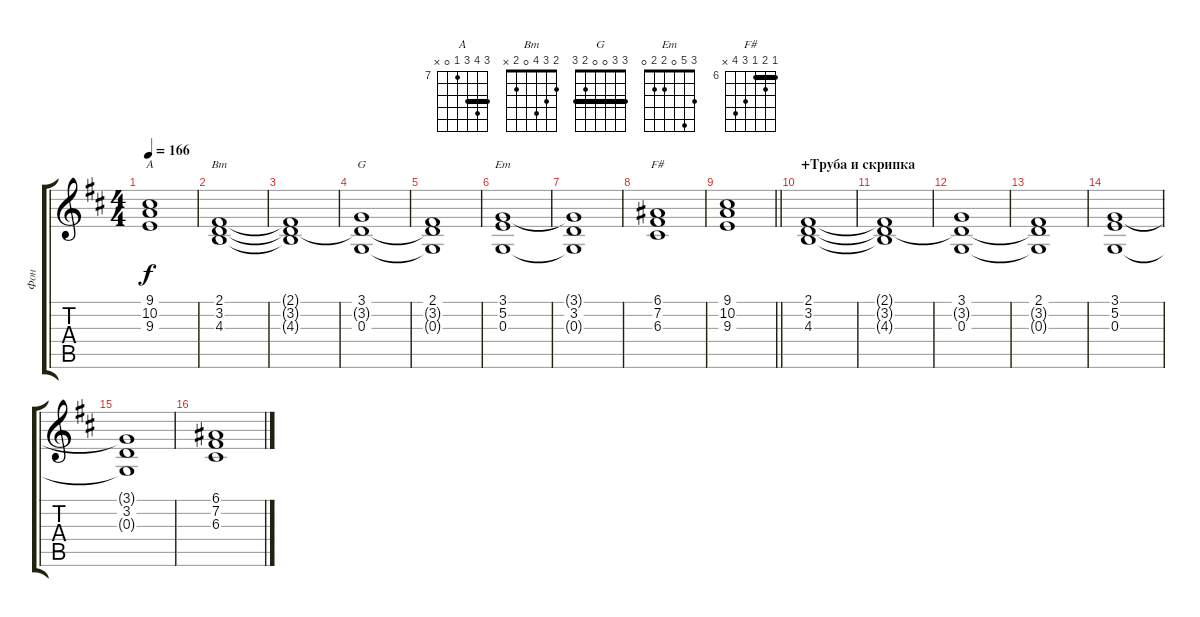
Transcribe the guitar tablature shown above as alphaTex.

\track ("Фон" "Фон") {instrument pad2warm}
\staff {score tabs}
\tuning (E4 B3 G3 D3 A2 E2) {hide}
\chord ("A" 9 10 9 7 0 x) {firstfret 7 barre 9}
\chord ("Bm" 2 3 4 0 2 x)
\chord ("G" 3 3 0 0 2 3) {barre 3}
\chord ("Em" 3 5 0 2 2 0)
\chord ("F#" 6 7 6 8 9 x) {firstfret 6 barre 6}
\ts (4 4)
\tempo 166
\clef g2
\ks bminor
(9.1 10.2 9.3).1{ch "A" dy f} |
(2.1 3.2 4.3).1{ch "Bm"} |
(2.1{t} 3.2{t} 4.3{t}).1 |
(3.1 3.2{t} 0.3).1{ch "G"} |
(2.1 3.2{t} 0.3{t}).1 |
(3.1 5.2 0.3).1{ch "Em"} |
(3.1{t} 3.2 0.3{t}).1 |
(6.1 7.2 6.3).1{ch "F#"} |
\barLineRight lightlight
(9.1 10.2 9.3).1 |
\section ("" "+Труба и скрипка")
(2.1 3.2 4.3).1 |
(2.1{t} 3.2{t} 4.3{t}).1 |
(3.1 3.2{t} 0.3).1 |
(2.1 3.2{t} 0.3{t}).1 |
(3.1 5.2 0.3).1 |
(3.1{t} 3.2 0.3{t}).1 |
(6.1 7.2 6.3).1
